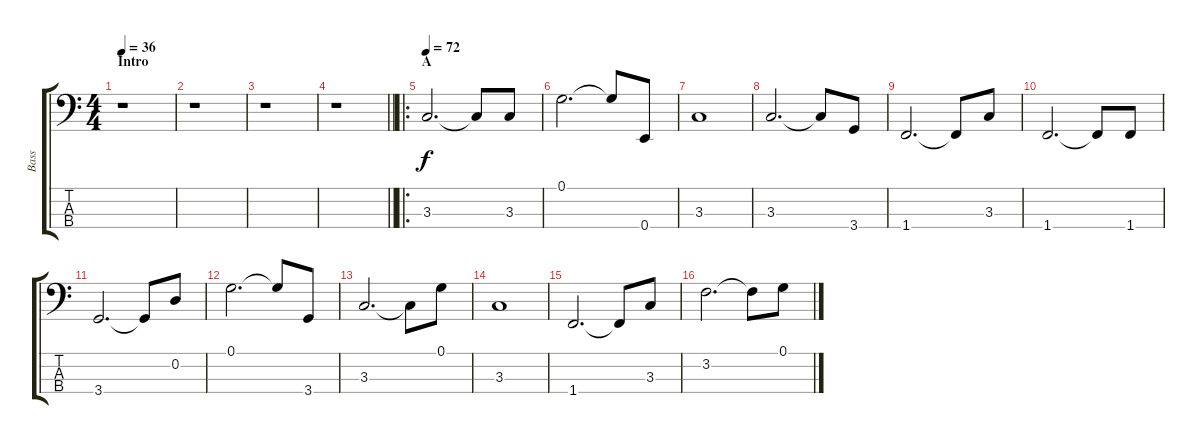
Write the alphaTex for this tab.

\track ("Bass" "Bass") {instrument electricbassfinger}
\staff {score tabs}
\tuning (G2 D2 A1 E1) {hide}
\ts (4 4)
\section ("" "Intro")
\tempo 36
\clef f4
\ks c
r.1{dy f instrument electricbassfinger} |
r.1 |
r.1 |
\barLineRight lightlight
r.1 |
\ro
\section ("" "A")
\tempo 72
3.3.2{d} 3.3{t}.8 3.3.8 |
0.1.2{d} 0.1{t}.8 0.4.8 |
3.3.1 |
3.3.2{d} 3.3{t}.8 3.4.8 |
1.4.2{d} 1.4{t}.8 3.3.8 |
1.4.2{d} 1.4{t}.8 1.4.8 |
3.4.2{d} 3.4{t}.8 0.2.8 |
0.1.2{d} 0.1{t}.8 3.4.8 |
3.3.2{d} 3.3{t}.8 0.1.8 |
3.3.1 |
1.4.2{d} 1.4{t}.8 3.3.8 |
3.2.2{d} 3.2{t}.8 0.1.8
